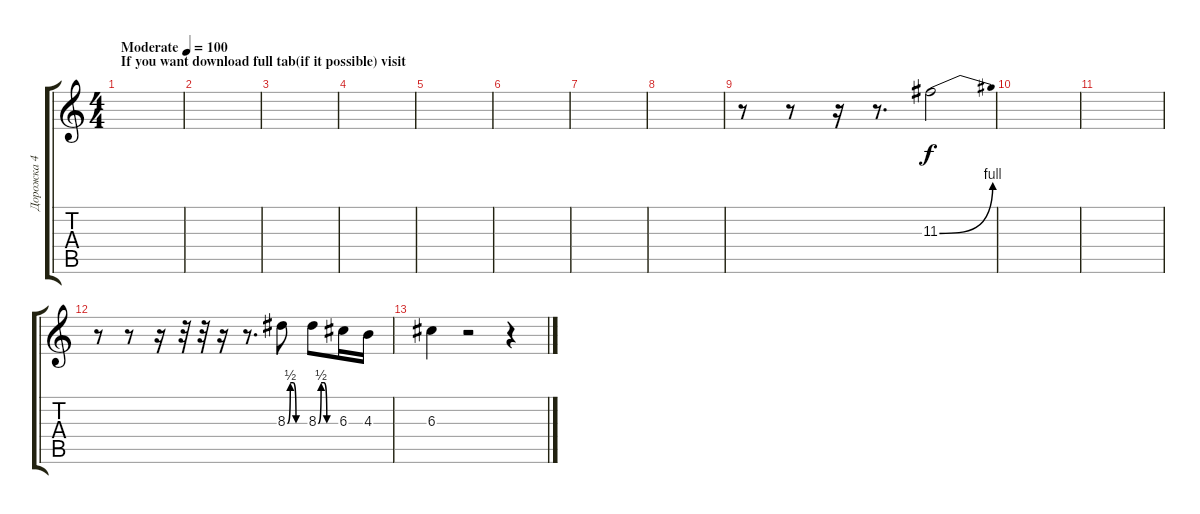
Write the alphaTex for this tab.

\track ("Дорожка 4" "Дорожка 4") {instrument distortionguitar}
\staff {score tabs}
\tuning (E4 B3 G3 D3 A2 E2) {hide}
\ts (4 4)
\section ("" "If you want download full tab(if it possible) visit")
\tempo (100 "Moderate")
\clef g2
\ks c
|
|
|
|
|
|
|
|
r.8 r.8 r.16 r.8{d} 11.3{be (bend 0 0 60 4)}.2 |
|
|
r.8 r.8 r.16 r.32 r.32 r.16 r.8{d} 8.3{be (custom 0 0 10 2 20 2 30 0 60 0)}.8 8.3{be (custom 0 0 10 2 20 2 30 0 60 0)}.8 6.3.16 4.3.16 |
6.3.4 r.2 r.4
